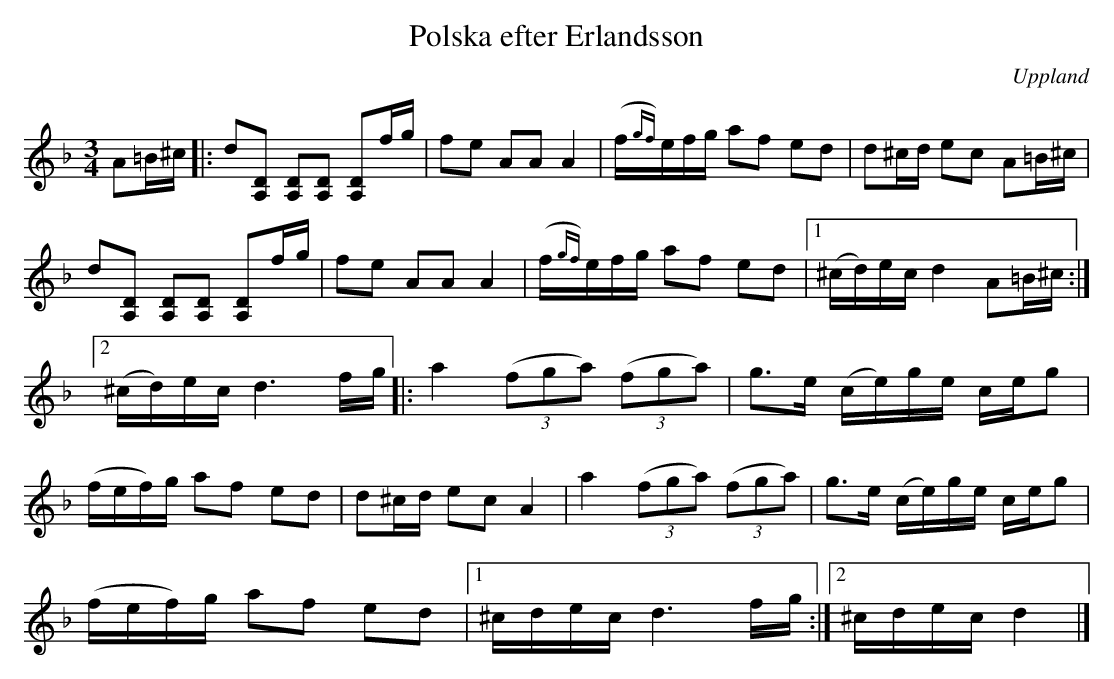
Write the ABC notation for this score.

X:1
T: Polska efter Erlandsson
O: Uppland
M: 3/4
L: 1/16
K: Dm
A2=B^c |: d2[D2A,2] [D2A,2][D2A,2] [A,2D2]fg | f2e2 A2A2 A4 | (f{gf})efg a2f2 e2d2 | d2^cd e2c2 A2=B^c |
          d2[D2A,2] [D2A,2][D2A,2] [A,2D2]fg | f2e2 A2A2 A4 | (f{gf})efg a2f2 e2d2 |1 (^cd)ec d4 A2=B^c :|2
(^cd)ec d6fg |: a4 ((3f2g2a2) ((3f2g2a2) |  g2>e2 (ce)ge ceg2 |
(fef)g a2f2 e2d2 | d2^cd e2c2 A4 | a4 ((3f2g2a2) ((3f2g2a2) |  g2>e2 (ce)ge ceg2 |
(fef)g a2f2 e2d2 |1 ^cdec d6 fg :|2 ^cdec d4 |]
